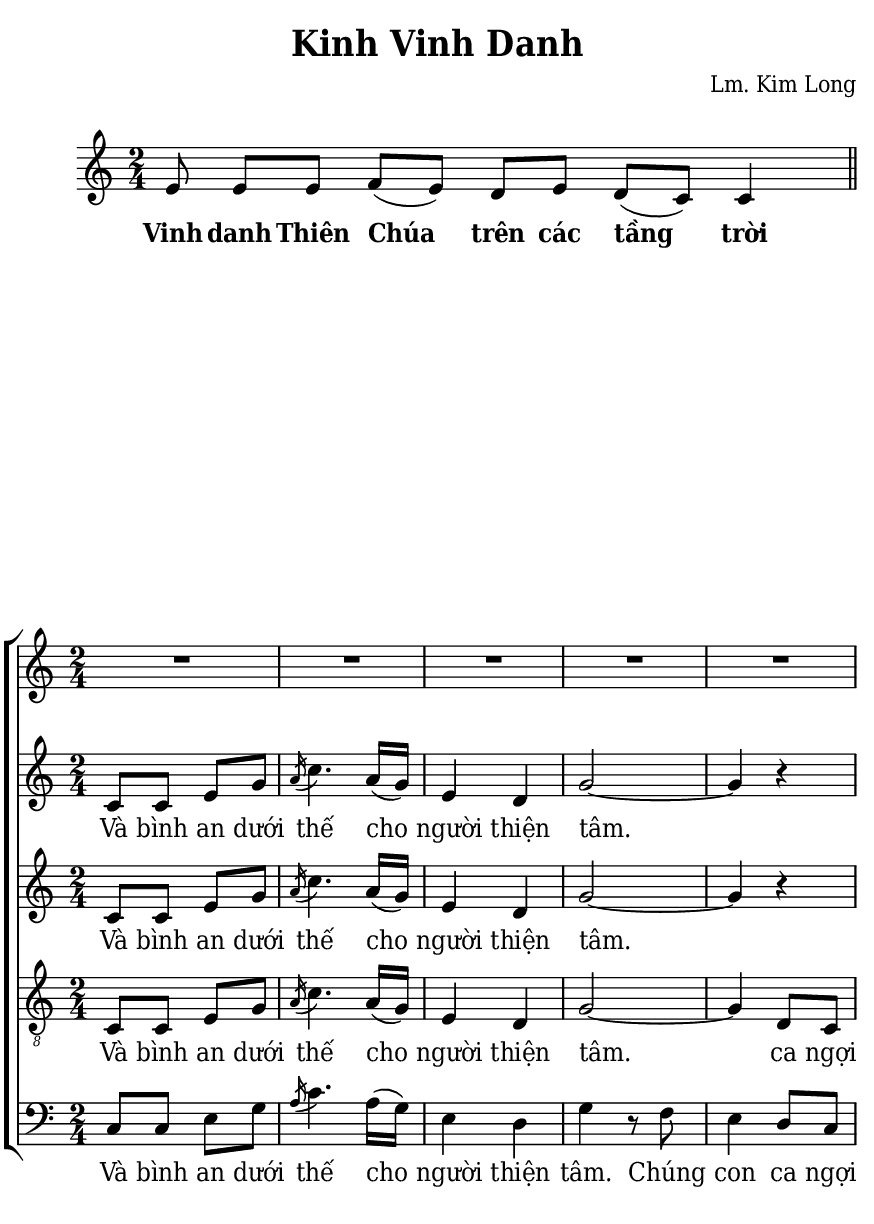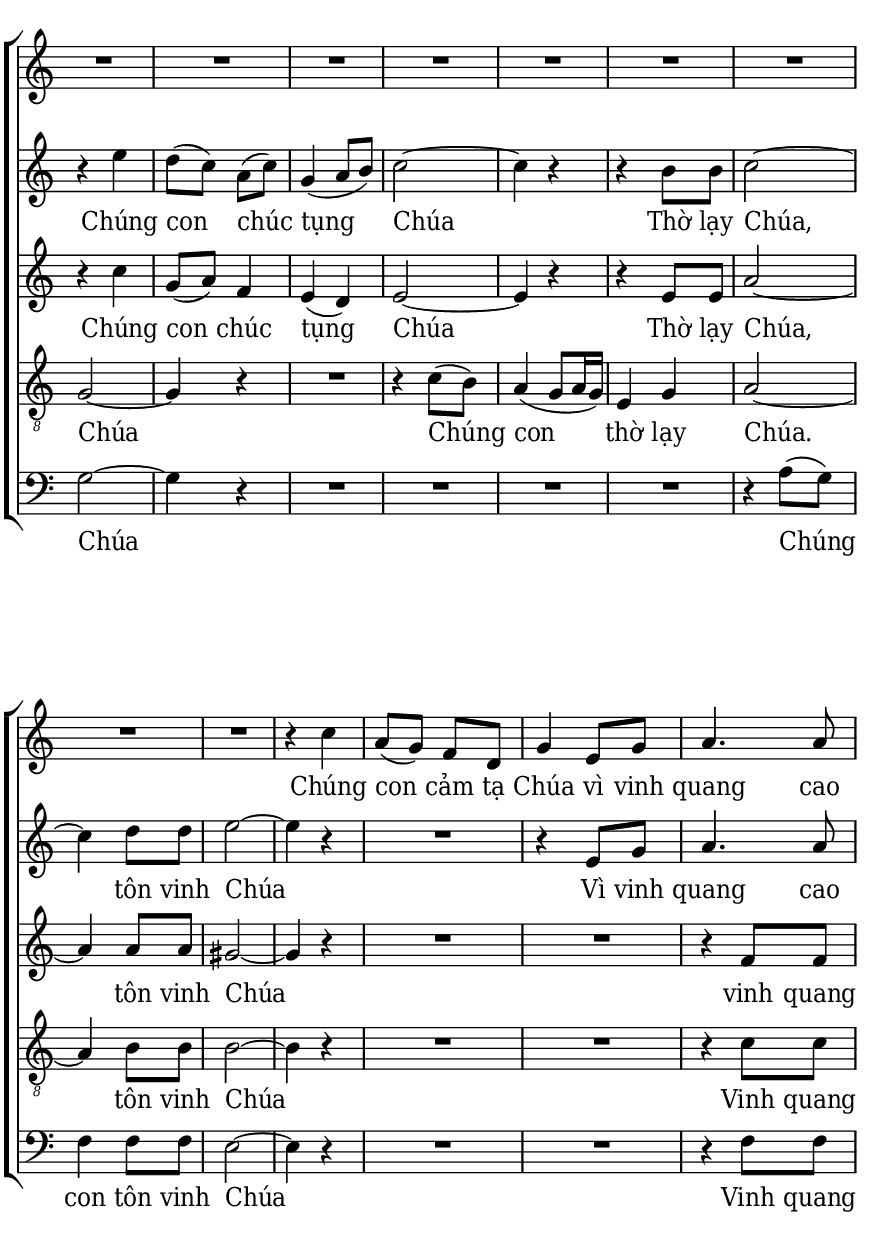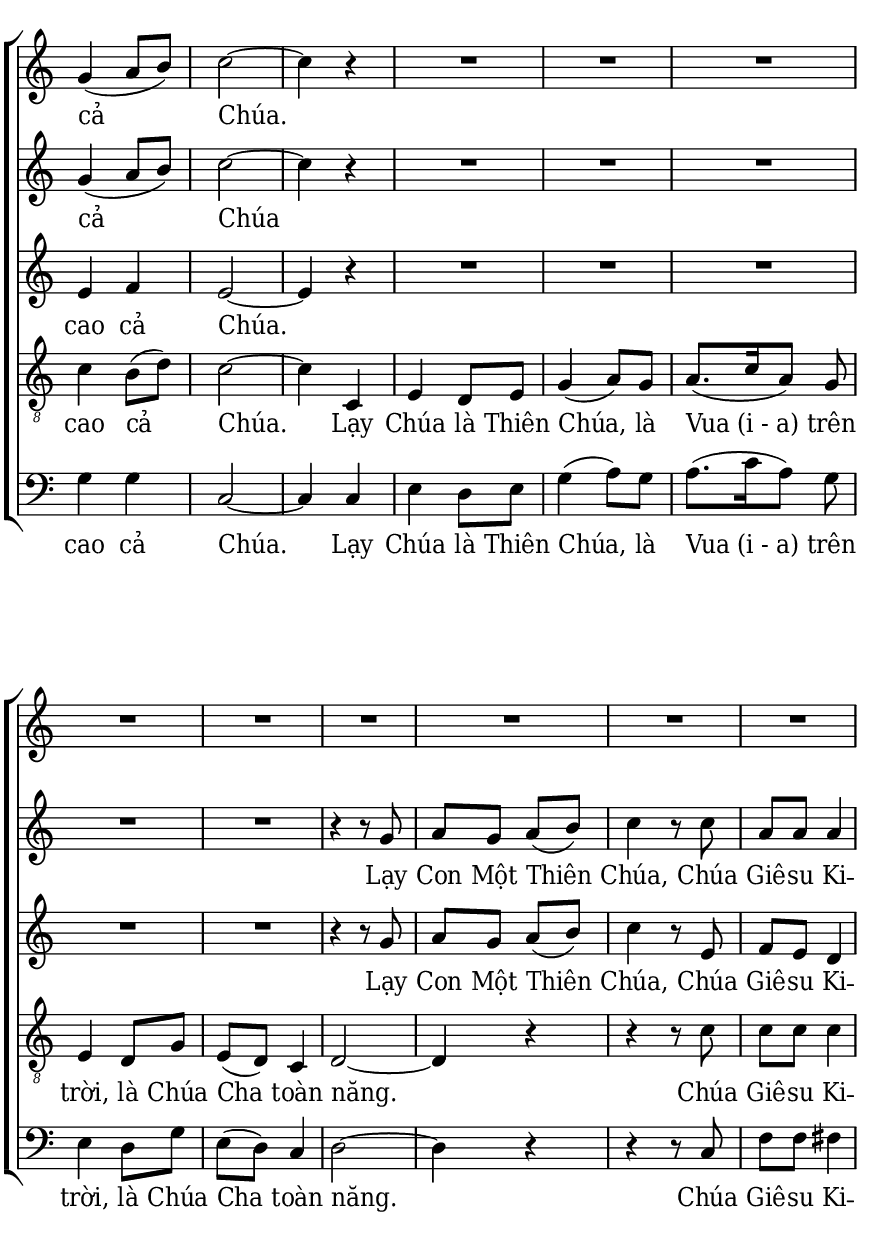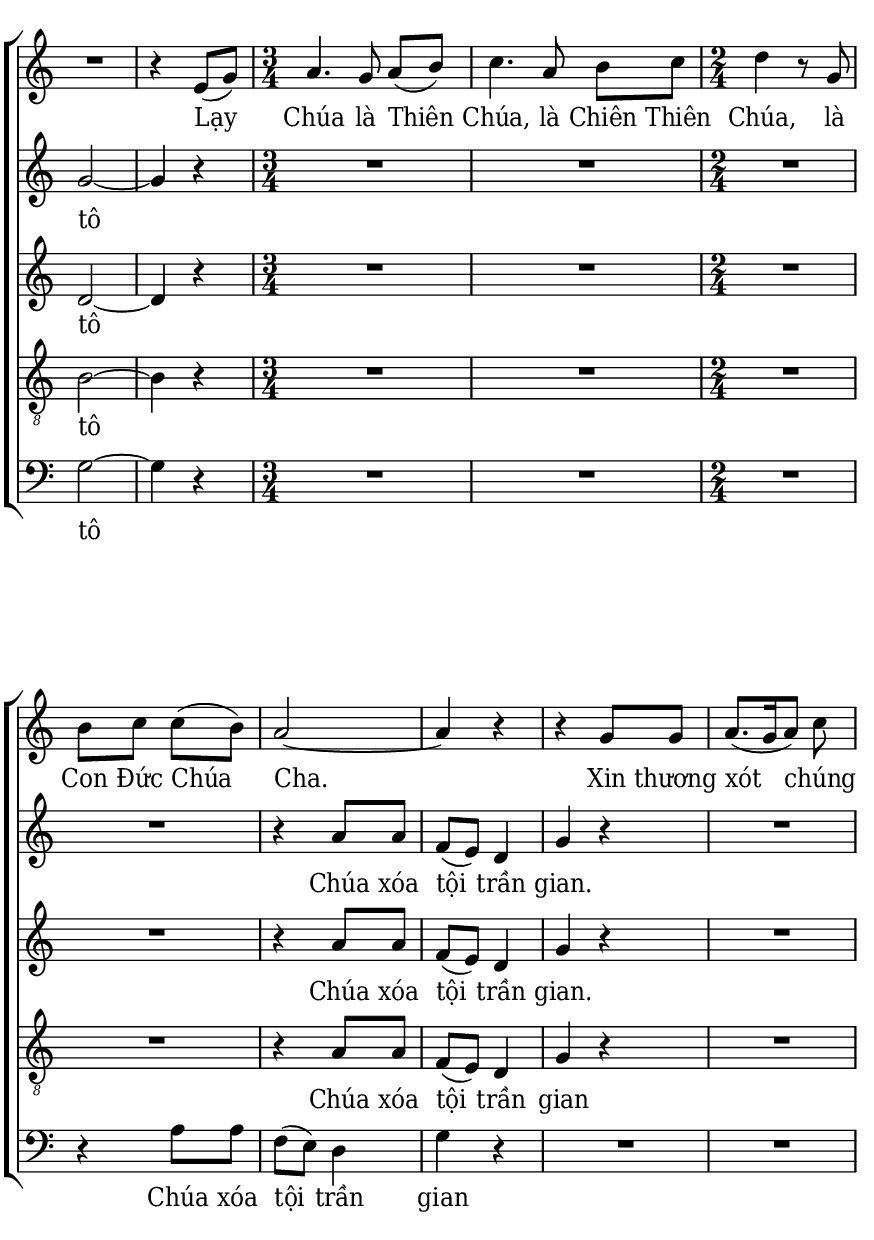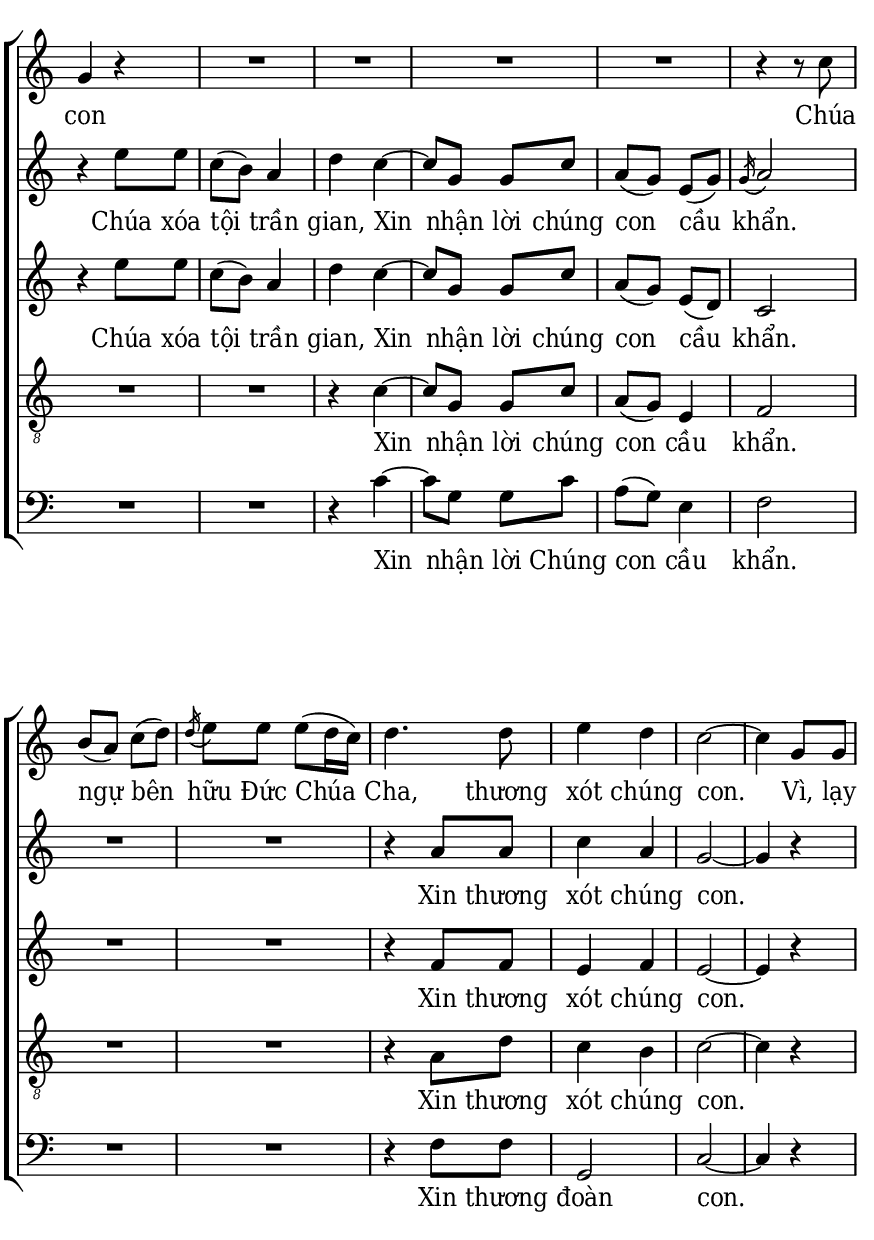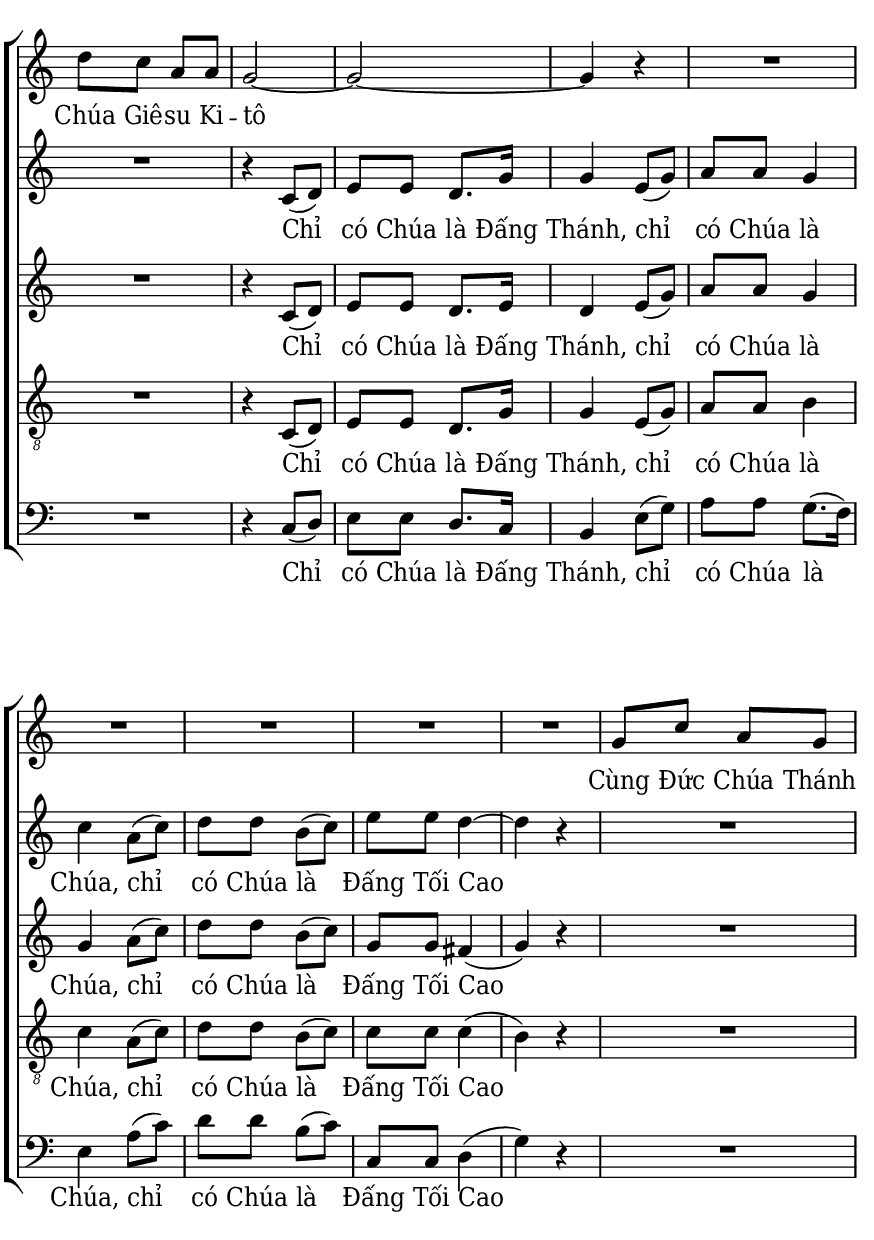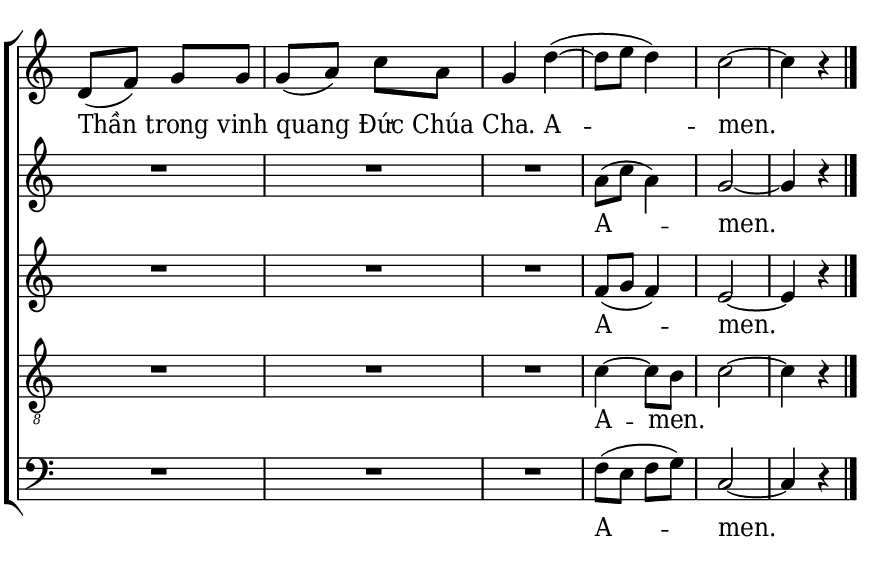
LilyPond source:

% Cài đặt chung
\version "2.22.1"
\include "english.ly"

\header {
  title = "Kinh Vinh Danh"
  composer = "Lm. Kim Long"
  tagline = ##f
}

% Nhạc điệp khúc
nhacDiepKhucXuong = \relative c' {
  \override Score.BarLine.break-visibility = ##(#f #f #f)
  \partial 4. e8 e e f (e) d e d (c) c4
  \override Score.BarLine.break-visibility = ##(#t #t #t)
  \bar "||"
}

nhacDiepKhucChuTe = \relative c' {
  R2*14
  r4 c' |
  a8 (g) f d |
  g4 e8 g |
  a4. a8 |
  g4 (a8 b) |
  c2 ~ |
  c4 r |
  R2*10
  r4 e,8 (g) |
  \time 3/4
  a4. g8 a ([b]) |
  c4. a8 b [c] |
  \time 2/4
  d4 r8 g, |
  b c c (b) |
  a2 ~ |
  a4 r |
  r g8 g |
  a8. _([g16 a8]) c |
  g4 r |
  R2*4
  r4 r8 c |
  b (a) c (d) |
  \slashedGrace { d16 ( } e8) e e (d16 c) |
  d4. d8 |
  e4 d |
  c2 ~ |
  c4 g8 g |
  d' c a a |
  g2 ~ |
  g ~ |
  g4 r |
  R2*5
  g8 c a g |
  d (f) g g |
  g (a) c a |
  g4 d' ~ ( |
  d8 e d4) |
  c2 ~ |
  c4 r \bar "|."
}

nhacDiepKhucSop = \relative c' {
  c8 c e g |
  \slashedGrace { a16 ( } c4.) a16 (g) |
  e4 d |
  g2 ~ |
  g4 r |
  r e' |
  d8 (c) a (c) |
  g4 (a8 b) |
  c2 ~ |
  c4 r |
  r b8 b |
  c2 ~ |
  c4 d8 d |
  e2 ~ |
  e4 r |
  R2
  r4 e,8 g |
  a4. a8 |
  g4 (a8 b) |
  c2 ~ |
  c4 r |
  R2*5
  r4 r8 g |
  a g a (b) |
  c4 r8 c |
  a a a4 |
  g2 ~ |
  g4 r 
  \time 3/4|
  R2.*2
  \time 2/4
  R2*2
  r4 a8 a |
  f (e) d4 |
  g4 r |
  R2
  r4 e'8 e |
  c (b) a4 |
  d c ~ |
  c8 g g c |
  a (g) e (g) |
  \slashedGrace { g16 ( } a2) |
  R2*2
  r4 a8 a |
  c4 a |
  g2 ~ |
  g4 r |
  R2
  r4 c,8 (d) |
  e e d8. g16 |
  g4 e8 (g) |
  a a g4 |
  c a8 (c) |
  d d b (c) |
  e e d4 ~ |
  d r |
  R2*4
  a8 (c \once \stemDown a4) |
  g2 ~ |
  g4 r
}

nhacDiepKhucAlto = \relative c' {
  c8 c e g |
  \slashedGrace { a16 ( } c4.) a16 (g) |
  e4 d |
  g2 ~ |
  g4 r |
  r c |
  g8 (a) f4 |
  e (d) |
  e2 ~ |
  e4 r |
  r e8 e |
  a2 ~ |
  a4 a8 a |
  gs2 ~ |
  gs4 r |
  R2
  R2
  r4 f8 f |
  e4 f |
  e2 ~ |
  e4 r |
  R2*5
  r4 r8 g |
  a g a (b) |
  c4 r8 e, |
  f e d4 |
  d2 ~ |
  d4 r 
  \time 3/4|
  R2.*2
  \time 2/4
  R2*2
  r4 a'8 a |
  f (e) d4 |
  g4 r |
  R2
  r4 e'8 e |
  c (b) a4 |
  d c ~ |
  c8 g g c |
  a (g) e (d) |
  c2 |
  R2*2
  r4 f8 f |
  e4 f |
  e2 ~ |
  e4 r |
  R2
  r4 c8 (d) |
  e e d8. e16 |
  d4 e8 (g) |
  a a g4 |
  g4 a8 (c) |
  d d b (c) |
  g g fs4 ( |
  g) r |
  R2*4
  f8 (g f4) |
  e2 ~ |
  e4 r
}

nhacDiepKhucTenor = \relative c {
  c8 c e g |
  \slashedGrace { a16 ( } c4.) a16 (g) |
  e4 d |
  g2 ~ |
  g4 d8 c |
  g'2 ~ |
  g4 r |
  R2
  r4 c8 (b) |
  a4 (g8 a16 g) |
  e4 g |
  a2 ~ |
  a4 b8 b |
  b2 ~ |
  b4 r |
  R2*2
  r4 c8 c |
  c4 b8 (d) |
  c2 ~ |
  c4 c, |
  e4 d8 e |
  g4 (a8) g |
  a8. ([c16 a8]) g |
  e4 d8 g |
  e8 (d) c4 |
  d2 ~ |
  d4 r |
  r r8 c' |
  c c c4 |
  b2 ~ |
  b4 r |
  R2.*2
  R2*2
  r4 a8 a f (e) d4 |
  g4 r |
  R2*3
  r4 c ~ |
  c8 g g c |
  a (g) e4 |
  f2 |
  R2*2
  r4 a8 d |
  c4 b |
  c2 ~ |
  c4 r |
  R2
  r4 c,8 (d) |
  e e d8. g16 |
  g4 e8 (g) |
  a a b4 |
  c a8 (c) |
  d d b (c) |
  c c c4 ( |
  b) r |
  R2*4
  c4 ~ c8 b |
  c2 ~ |
  c4 r
}

nhacDiepKhucBas = \relative c {
  c8 c e g |
  \slashedGrace { a16 ( } c4.) a16 (g) |
  e4 d |
  g4 r8 f |
  e4 d8 c |
  g'2 ~ |
  g4 r
  R2
  R2*3
  r4 a8 (g) |
  f4 f8 f |
  e2 ~ |
  e4 r |
  R2*2
  r4 f8 f |
  g4 g |
  c,2 ~ |
  c4 c |
  e d8 e |
  g4 (a8) g |
  a8. ([c16 a8]) g |
  e4 d8 g |
  e (d) c4 |
  d2 ~ |
  d4 r |
  r r8 c |
  f f fs4 |
  g2 ~ |
  g4 r |
  R2.*2
  R2
  r4 a8 a |
  f (e) d4 |
  g r |
  R2*4
  r4 c ~ |
  c8 g g c |
  a (g) e4 |
  f2 |
  R2*2
  r4 f8 f |
  g,2 |
  c2 ~ |
  c4 r |
  R2
  r4 c8 (d) |
  e e d8. c16 |
  b4 e8 (g) |
  a a g8. (f16) |
  e4 a8 (c) |
  d d b (c) |
  c, c d4 ( |
  g) r |
  R2*4
  f8 (e f g) |
  c,2 ~ |
  c4 r
}

% Lời điệp khúc
loiDiepKhucXuong = \lyricmode {
  \override Lyrics.LyricText.font-series = #'bold
  Vinh danh Thiên Chúa trên các tầng trời
}

loiDiepKhucChuTe = \lyricmode {
  Chúng con cảm tạ Chúa vì vinh quang cao cả Chúa.
  Lạy Chúa là Thiên Chúa, là Chiên Thiên Chúa,
  là Con Đức Chúa Cha.
  Xin thương xót chúng con
  Chúa ngự bên hữu Đức Chúa Cha,
  thương xót chúng con.
  Vì, lạy Chúa Giê -- su Ki -- tô
  Cùng Đức Chúa Thánh Thần
  trong vinh quang Đức Chúa Cha.
  A -- men.
}

loiDiepKhucSop = \lyricmode {
  Và bình an dưới thế cho người thiện tâm.
  Chúng con chúc tụng Chúa
  Thờ lạy Chúa, tôn vinh Chúa
  Vì vinh quang cao cả Chúa
  Lạy Con Một Thiên Chúa, Chúa Giê -- su Ki -- tô
  Chúa xóa tội trần gian.
  Chúa xóa tội trần gian,
  Xin nhận lời chúng con cầu khẩn.
  Xin thương xót chúng con.
  Chỉ có Chúa là Đấng Thánh,
  chỉ có Chúa là Chúa,
  chỉ có Chúa là Đấng Tối Cao
  A -- men.
}

loiDiepKhucAlto = \lyricmode {
  Và bình an dưới thế cho người thiện tâm.
  Chúng con chúc tụng Chúa
  Thờ lạy Chúa, tôn vinh Chúa
  vinh quang cao cả Chúa.
  Lạy Con Một Thiên Chúa, Chúa Giê -- su Ki -- tô
  Chúa xóa tội trần gian.
  Chúa xóa tội trần gian,
  Xin nhận lời chúng con cầu khẩn.
  Xin thương xót chúng con.
  Chỉ có Chúa là Đấng Thánh,
  chỉ có Chúa là Chúa, chỉ có Chúa là Đấng Tối Cao
  A -- men.
}

loiDiepKhucTenor = \lyricmode {
  Và bình an dưới thế cho người thiện tâm.
  ca ngợi Chúa
  Chúng con thờ lạy Chúa.
  tôn vinh Chúa
  Vinh quang cao cả Chúa.
  Lạy Chúa là Thiên Chúa, là "Vua (i - a)" trên trời,
  là Chúa Cha toàn năng.
  Chúa Giê -- su Ki -- tô
  Chúa xóa tội trần gian
  Xin nhận lời chúng con cầu khẩn.
  Xin thương xót chúng con.
  Chỉ có Chúa là Đấng Thánh, chỉ có Chúa là Chúa,
  chỉ có Chúa là Đấng Tối Cao
  A -- men.
}

loiDiepKhucBas = \lyricmode {
  Và bình an dưới thế cho người thiện tâm.
  Chúng con ca ngợi Chúa
  Chúng con tôn vinh Chúa
  Vinh quang cao cả Chúa.
  Lạy Chúa là Thiên Chúa, là "Vua (i - a)" trên trời,
  là Chúa Cha toàn năng.
  Chúa Giê -- su Ki -- tô
  Chúa xóa tội trần gian
  Xin nhận lời Chúng con cầu khẩn.
  Xin thương đoàn con.
  Chỉ có Chúa là Đấng Thánh,
  chỉ có Chúa là Chúa, chỉ có Chúa là Đấng Tối Cao
  A -- men.
}

% Dàn trang
\paper {
  #(set-paper-size "a5")
  top-margin = 3\mm
  bottom-margin = 3\mm
  left-margin = 3\mm
  right-margin = 3\mm
  indent = #0
  #(define fonts
	 (make-pango-font-tree "Deja Vu Serif Condensed"
	 		       "Deja Vu Serif Condensed"
			       "Deja Vu Serif Condensed"
			       (/ 20 20)))
  print-page-number = ##f
  %page-count = 6
}

TongNhip = {
  \key c \major \time 2/4
  \set Timing.beamExceptions = #'()
  \set Timing.baseMoment = #(ly:make-moment 1/4)
}

\score {
  \new ChoirStaff <<
    \new Staff <<
        \clef treble
        \new Voice = xuong {
          \TongNhip \nhacDiepKhucXuong
        }
        \new Lyrics \lyricsto xuong \loiDiepKhucXuong
    >>
  >>
  \layout {
    ragged-right = ##f
    indent = #10
  }
}

\score {
  \new ChoirStaff <<
    \new Staff <<
        \clef treble
        \new Voice = chuTe {
          \TongNhip \nhacDiepKhucChuTe
        }
        \new Lyrics \lyricsto chuTe \loiDiepKhucChuTe
    >>
    \new Staff <<
        \clef treble
        \new Voice = beSop {
          \TongNhip \nhacDiepKhucSop
        }
        \new Lyrics \lyricsto beSop \loiDiepKhucSop
    >>
    \new Staff <<
        \clef treble
        \new Voice = beAlto {
          \TongNhip \nhacDiepKhucAlto
        }
        \new Lyrics \lyricsto beAlto \loiDiepKhucAlto
    >>
    \new Staff <<
        \clef "violin_8"
        \new Voice = beTenor {
          \TongNhip \nhacDiepKhucTenor
        }
        \new Lyrics \lyricsto beTenor \loiDiepKhucTenor
    >>
    \new Staff <<
        \clef bass
        \new Voice = beBas {
          \TongNhip \nhacDiepKhucBas
        }
        \new Lyrics \lyricsto beBas \loiDiepKhucBas
    >>
  >>
  \layout {
    \override Lyrics.LyricSpace.minimum-distance = #0.8
    \override Score.BarNumber.break-visibility = ##(#f #f #f)
    \override Score.SpacingSpanner.uniform-stretching = ##t
  }
}
